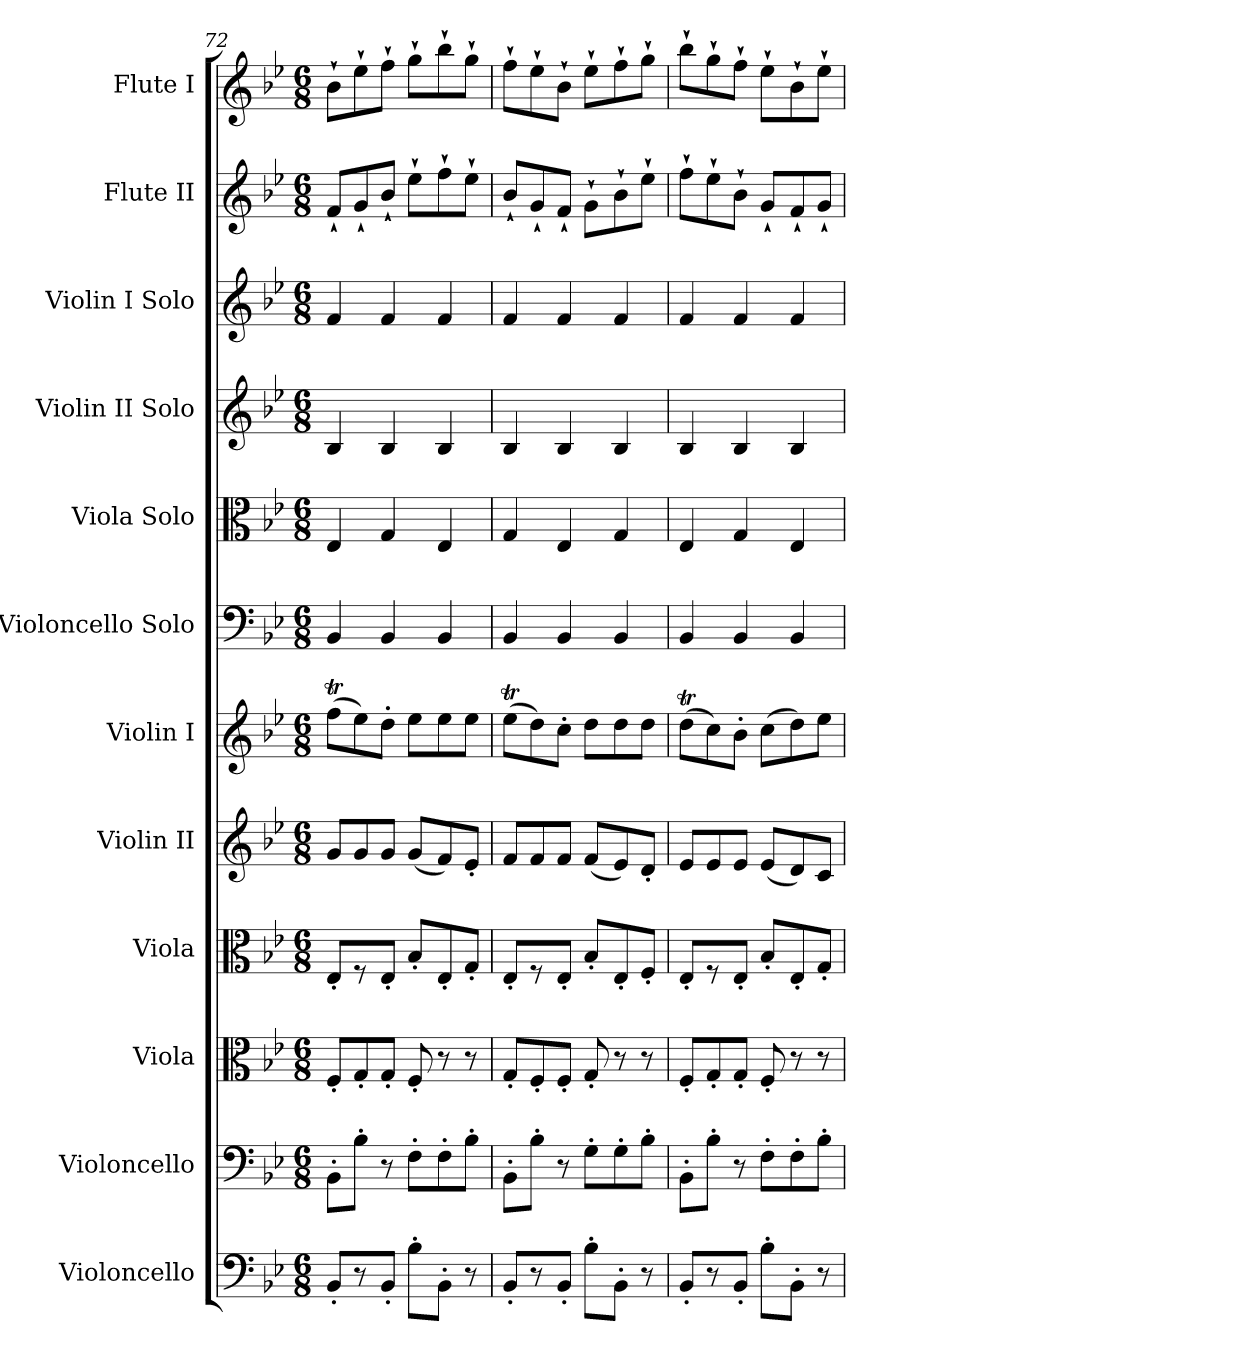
**kern	**kern	**kern	**kern	**kern	**kern	**kern	**kern	**kern	**kern	**kern	**kern
*part12	*part11	*part10	*part9	*part8	*part7	*part6	*part5	*part4	*part3	*part2	*part1
*staff12	*staff11	*staff10	*staff9	*staff8	*staff7	*staff6	*staff5	*staff4	*staff3	*staff2	*staff1
*I"Violoncello	*I"Violoncello	*I"Viola	*I"Viola	*I"Violin II	*I"Violin I	*I"Violoncello Solo	*I"Viola Solo	*I"Violin II Solo	*I"Violin I Solo	*I"Flute II	*I"Flute I
*I'Vc.	*I'Vc.	*I'Vla.	*I'Vla.	*I'Vln. II	*I'Vln. I	*I'Vc.	*I'Vla.	*I'Vln.	*I'Vln.	*I'Fl.	*I'Fl.
*clefF4	*clefF4	*clefC3	*clefC3	*clefG2	*clefG2	*clefF4	*clefC3	*clefG2	*clefG2	*clefG2	*clefG2
*k[b-e-]	*k[b-e-]	*k[b-e-]	*k[b-e-]	*k[b-e-]	*k[b-e-]	*k[b-e-]	*k[b-e-]	*k[b-e-]	*k[b-e-]	*k[b-e-]	*k[b-e-]
*B-:	*B-:	*B-:	*B-:	*B-:	*B-:	*B-:	*B-:	*B-:	*B-:	*B-:	*B-:
*M6/8	*M6/8	*M6/8	*M6/8	*M6/8	*M6/8	*M6/8	*M6/8	*M6/8	*M6/8	*M6/8	*M6/8
=72	=72	=72	=72	=72	=72	=72	=72	=72	=72	=72	=72
8BB-'L	8BB-'L	8F'L	8E-'L	8gL	(8ffTL	4BB-	4E-	4B-	4f	8f`L	8b-`L
8r	8B-'J	8G'	8r	8g	8ee-)	.	.	.	.	8g`	8ee-`
8BB-'J	8r	8G'J	8E-'J	8gJ	8dd'J	4BB-	4G	4B-	4f	8b-`J	8ff`J
8B-'L	8F'L	8F'	8B-'L	(8gL	8ee-L	.	.	.	.	8ee-`L	8gg`L
8BB-'J	8F'	8r	8E-'	8f)	8ee-	4BB-	4E-	4B-	4f	8ff`	8bb-`
8r	8B-'J	8r	8G'J	8e-'J	8ee-J	.	.	.	.	8ee-`J	8gg`J
=73	=73	=73	=73	=73	=73	=73	=73	=73	=73	=73	=73
8BB-'L	8BB-'L	8G'L	8E-'L	8fL	(8ee-TL	4BB-	4G	4B-	4f	8b-`L	8ff`L
8r	8B-'J	8F'	8r	8f	8dd)	.	.	.	.	8g`	8ee-`
8BB-'J	8r	8F'J	8E-'J	8fJ	8cc'J	4BB-	4E-	4B-	4f	8f`J	8b-`J
8B-'L	8G'L	8G'	8B-'L	(8fL	8ddL	.	.	.	.	8g`L	8ee-`L
8BB-'J	8G'	8r	8E-'	8e-)	8dd	4BB-	4G	4B-	4f	8b-`	8ff`
8r	8B-'J	8r	8F'J	8d'J	8ddJ	.	.	.	.	8ee-`J	8gg`J
=74	=74	=74	=74	=74	=74	=74	=74	=74	=74	=74	=74
8BB-'L	8BB-'L	8F'L	8E-'L	8e-L	(8ddtL	4BB-	4E-	4B-	4f	8ff`L	8bb-`L
8r	8B-'J	8G'	8r	8e-	8cc)	.	.	.	.	8ee-`	8gg`
8BB-'J	8r	8G'J	8E-'J	8e-J	8b-'J	4BB-	4G	4B-	4f	8b-`J	8ff`J
8B-'L	8F'L	8F'	8B-'L	(8e-L	(8ccL	.	.	.	.	8g`L	8ee-`L
8BB-'J	8F'	8r	8E-'	8d)	8dd)	4BB-	4E-	4B-	4f	8f`	8b-`
8r	8B-'J	8r	8G'J	8cJ	8ee-J	.	.	.	.	8g`J	8ee-`J
=	=	=	=	=	=	=	=	=	=	=	=
*-	*-	*-	*-	*-	*-	*-	*-	*-	*-	*-	*-
